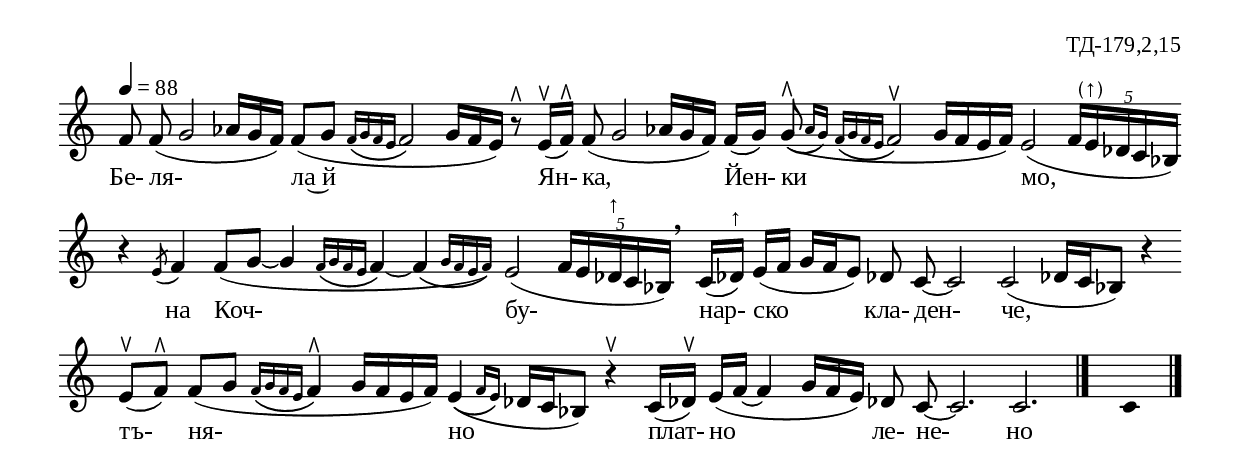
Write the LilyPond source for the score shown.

%{
td_179_2_15
%}

\include "td-preamble.ly"

\score {
\relative c' {
\tempo 4 = 88
\cadenzaOn
f8 f\noBeam( g2 aes16[ g f]) f8([ g] \grace { f16\([ g f e] } f2\) g16[ f e]) r8^\rtoe
e16^\ltoe[( f^\rtoe]) f8\noBeam( g2 aes!16[ g f]) f16[( g])
\afterGrace g8^\rtoe\noBeam(\( { aes16[ g\)] } \grace { f16[\( g f e] } f2^\ltoe\) g16[ f e f])
\bar ""
\parS
e2( \times 2/5 { f16[ e-\parenthesize^"↑" des c bes)] } \bar "" r4 \acciaccatura e8 f4 \bar ""
f8([ g]~ g4 \grace { f16\([ g f e] } f4~\) \afterGrace f\( { g16[ f e f)]\) } \bar ""
e2( \times 2/5 { f16[ e des!^"↑" c bes!)] } \breathe \bar ""
c16[( des!^"↑"]) e[( f] g[ f e8])
\bar ""
des!8\noBeam c~ c2 c( des!16[ c bes!8]) r4 \bar ""
e8^\ltoe([ f^\rtoe]) \bar "" f[( g] \grace { f16[\( g f e] } f4^\rtoe\) g16[ f e f]) \bar ""
\afterGrace e4(\( { f16[ e]\) } des!16[ c bes!8]) r4^\ltoe
\bar ""
c16[( des!^\ltoe]) e[( f]~ f4 g16[ f e]) des!8\noBeam c~ c2. c 
 \bar "|." 
s4 \fixB c
  \bar "|." 
}
\addlyrics { Бе- ля- ла~й Ян- ка, Йен- ки мо, на Коч- бу- нар- ско кла- ден- че,
тъ- ня- но плат- но ле- не- но }
%
\layout {
   \context { 
	    \Staff \remove "Time_signature_engraver" } 
  indent = #0
  line-width = 190\mm
  ragged-right=##f
}
%
\midi { 
	\context {
		\Score tempoWholesPerMinute = #(ly:make-moment 88 4)
		}
	}
}
%
\header{
  opus = "ТД-179,2,15"
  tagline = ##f
}


